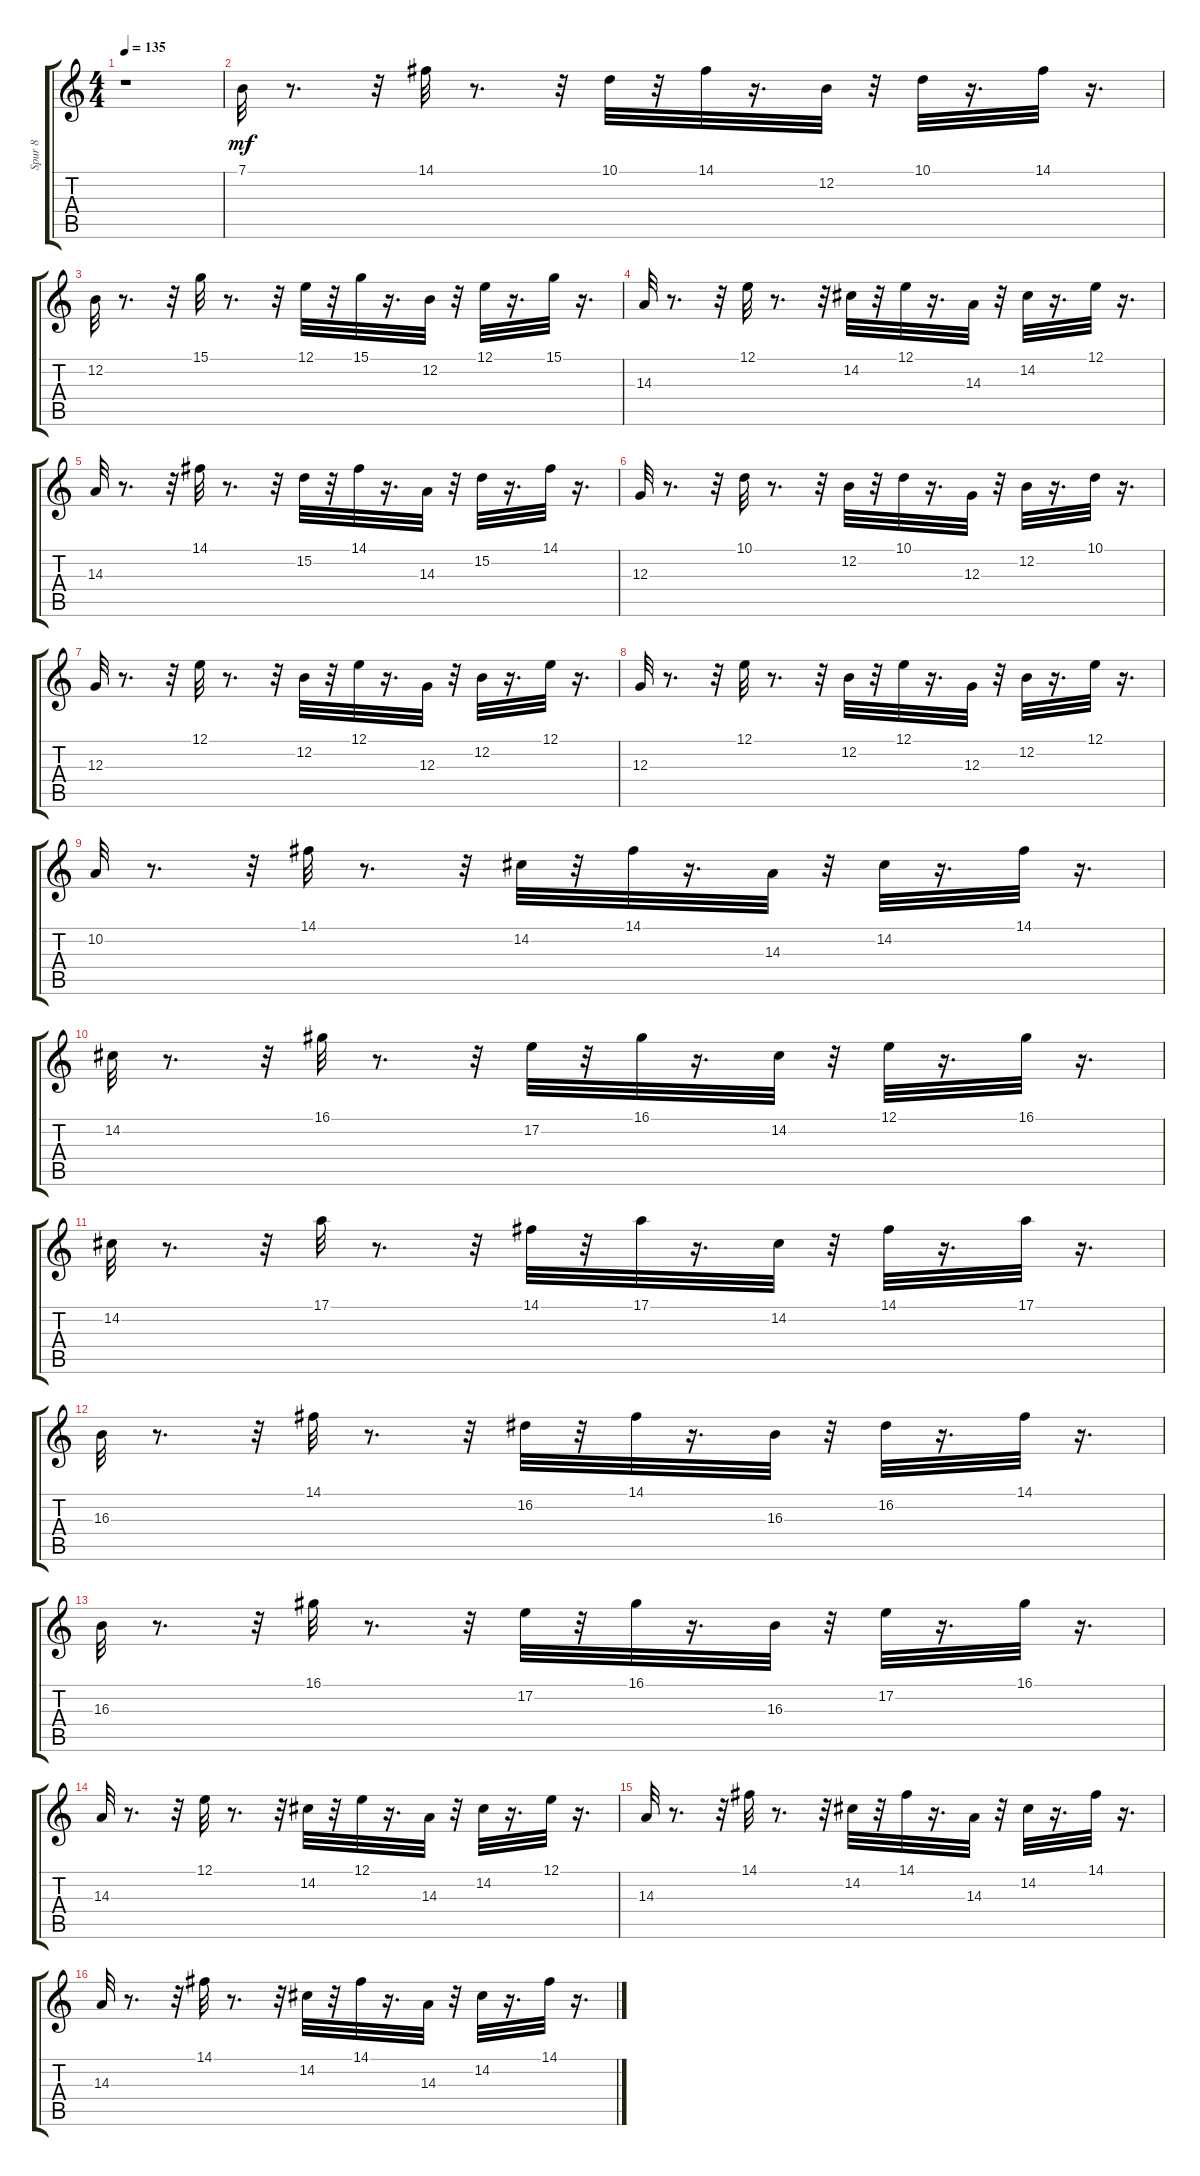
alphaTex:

\track ("Spur 8" "Spur 8") {instrument kalimba}
\staff {score tabs}
\tuning (E4 B3 G3 D3 A2 E2) {hide}
\ts (4 4)
\tempo 135
\clef g2
\ks c
r.1{dy mf} |
7.1.32 r.8{d} r.32 14.1.32 r.8{d} r.32 10.1.32 r.32 14.1.32 r.16{d} 12.2.32 r.32 10.1.32 r.16{d} 14.1.32 r.16{d} |
12.2.32 r.8{d} r.32 15.1.32 r.8{d} r.32 12.1.32 r.32 15.1.32 r.16{d} 12.2.32 r.32 12.1.32 r.16{d} 15.1.32 r.16{d} |
14.3.32 r.8{d} r.32 12.1.32 r.8{d} r.32 14.2.32 r.32 12.1.32 r.16{d} 14.3.32 r.32 14.2.32 r.16{d} 12.1.32 r.16{d} |
14.3.32 r.8{d} r.32 14.1.32 r.8{d} r.32 15.2.32 r.32 14.1.32 r.16{d} 14.3.32 r.32 15.2.32 r.16{d} 14.1.32 r.16{d} |
12.3.32 r.8{d} r.32 10.1.32 r.8{d} r.32 12.2.32 r.32 10.1.32 r.16{d} 12.3.32 r.32 12.2.32 r.16{d} 10.1.32 r.16{d} |
12.3.32 r.8{d} r.32 12.1.32 r.8{d} r.32 12.2.32 r.32 12.1.32 r.16{d} 12.3.32 r.32 12.2.32 r.16{d} 12.1.32 r.16{d} |
12.3.32 r.8{d} r.32 12.1.32 r.8{d} r.32 12.2.32 r.32 12.1.32 r.16{d} 12.3.32 r.32 12.2.32 r.16{d} 12.1.32 r.16{d} |
10.2.32 r.8{d} r.32 14.1.32 r.8{d} r.32 14.2.32 r.32 14.1.32 r.16{d} 14.3.32 r.32 14.2.32 r.16{d} 14.1.32 r.16{d} |
14.2.32 r.8{d} r.32 16.1.32 r.8{d} r.32 17.2.32 r.32 16.1.32 r.16{d} 14.2.32 r.32 12.1.32 r.16{d} 16.1.32 r.16{d} |
14.2.32 r.8{d} r.32 17.1.32 r.8{d} r.32 14.1.32 r.32 17.1.32 r.16{d} 14.2.32 r.32 14.1.32 r.16{d} 17.1.32 r.16{d} |
16.3.32 r.8{d} r.32 14.1.32 r.8{d} r.32 16.2.32 r.32 14.1.32 r.16{d} 16.3.32 r.32 16.2.32 r.16{d} 14.1.32 r.16{d} |
16.3.32 r.8{d} r.32 16.1.32 r.8{d} r.32 17.2.32 r.32 16.1.32 r.16{d} 16.3.32 r.32 17.2.32 r.16{d} 16.1.32 r.16{d} |
14.3.32 r.8{d} r.32 12.1.32 r.8{d} r.32 14.2.32 r.32 12.1.32 r.16{d} 14.3.32 r.32 14.2.32 r.16{d} 12.1.32 r.16{d} |
14.3.32 r.8{d} r.32 14.1.32 r.8{d} r.32 14.2.32 r.32 14.1.32 r.16{d} 14.3.32 r.32 14.2.32 r.16{d} 14.1.32 r.16{d} |
14.3.32 r.8{d} r.32 14.1.32 r.8{d} r.32 14.2.32 r.32 14.1.32 r.16{d} 14.3.32 r.32 14.2.32 r.16{d} 14.1.32 r.16{d}
